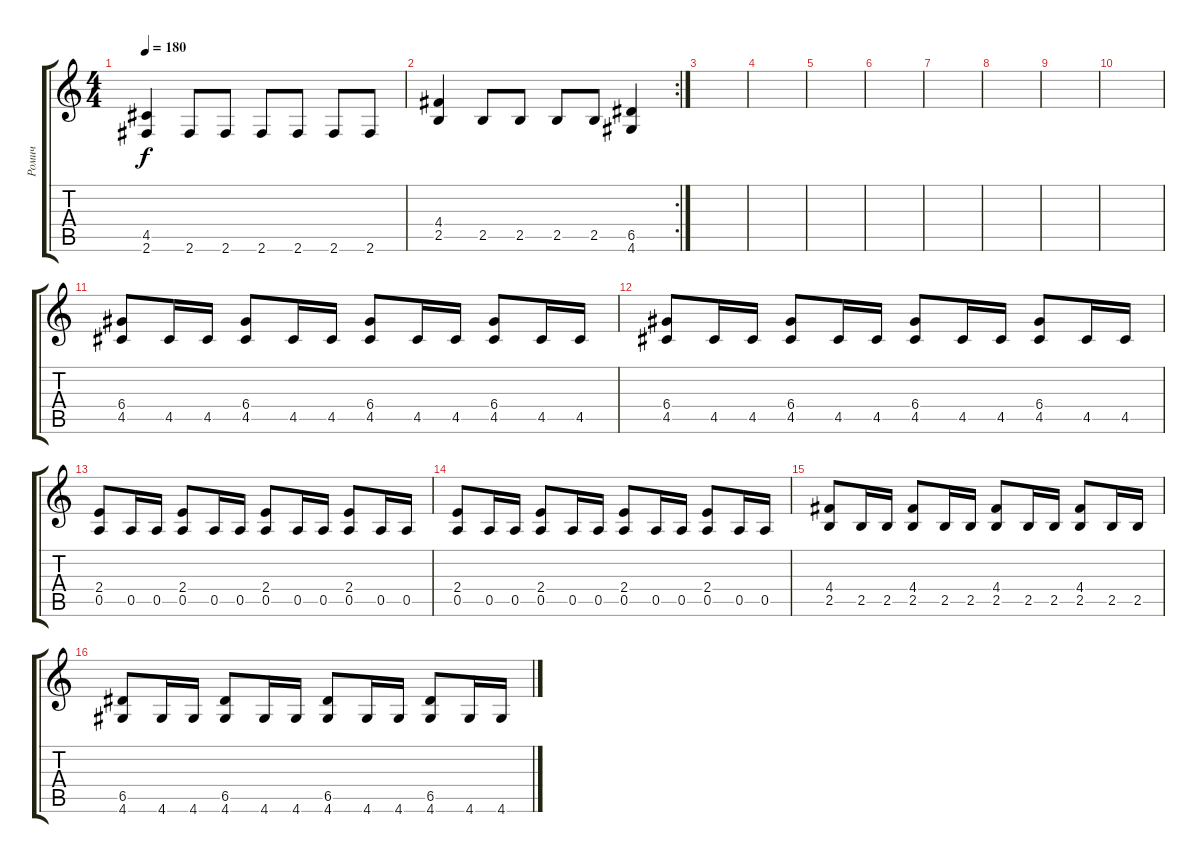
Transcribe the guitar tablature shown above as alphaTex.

\track ("Ромич" "Ромич") {instrument distortionguitar}
\staff {score tabs}
\tuning (E4 B3 G3 D3 A2 E2) {hide}
\ts (4 4)
\tempo 180
\clef g2
\ks c
(4.5 2.6).4{dy f} 2.6.8 2.6.8 2.6.8 2.6.8 2.6.8 2.6.8 |
\rc 2
(4.4 2.5).4 2.5.8 2.5.8 2.5.8 2.5.8 (6.5 4.6).4 |
|
|
|
|
|
|
|
|
(6.4 4.5).8 4.5.16 4.5.16 (6.4 4.5).8 4.5.16 4.5.16 (6.4 4.5).8 4.5.16 4.5.16 (6.4 4.5).8 4.5.16 4.5.16 |
(6.4 4.5).8 4.5.16 4.5.16 (6.4 4.5).8 4.5.16 4.5.16 (6.4 4.5).8 4.5.16 4.5.16 (6.4 4.5).8 4.5.16 4.5.16 |
(2.4 0.5).8 0.5.16 0.5.16 (2.4 0.5).8 0.5.16 0.5.16 (2.4 0.5).8 0.5.16 0.5.16 (2.4 0.5).8 0.5.16 0.5.16 |
(2.4 0.5).8 0.5.16 0.5.16 (2.4 0.5).8 0.5.16 0.5.16 (2.4 0.5).8 0.5.16 0.5.16 (2.4 0.5).8 0.5.16 0.5.16 |
(4.4 2.5).8 2.5.16 2.5.16 (4.4 2.5).8 2.5.16 2.5.16 (4.4 2.5).8 2.5.16 2.5.16 (4.4 2.5).8 2.5.16 2.5.16 |
(6.5 4.6).8 4.6.16 4.6.16 (6.5 4.6).8 4.6.16 4.6.16 (6.5 4.6).8 4.6.16 4.6.16 (6.5 4.6).8 4.6.16 4.6.16
